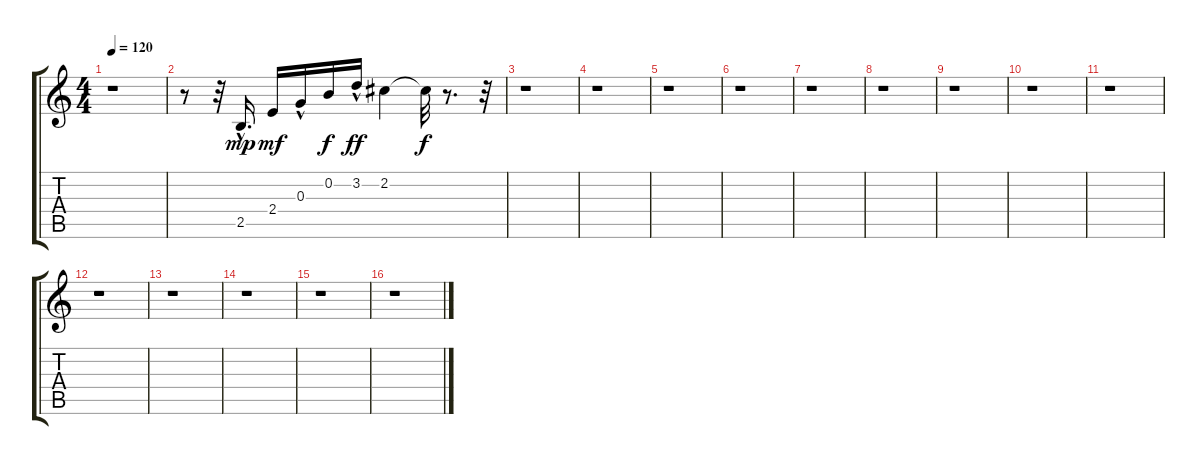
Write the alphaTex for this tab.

\track "" {instrument acousticguitarsteel}
\staff {score tabs}
\tuning (E4 B3 G3 D3 A2 E2) {hide}
\ts (4 4)
\tempo 120
\clef g2
\ks c
r.1{dy f} |
r.8 r.32 2.5{hac}.16{d dy mp} 2.4.16{dy mf} 0.3{hac}.16 0.2.16{dy f} 3.2{hac}.16{dy ff} 2.2.4 2.2{t}.32{dy f} r.8{d} r.32 |
r.1 |
r.1 |
r.1 |
r.1 |
r.1 |
r.1 |
r.1 |
r.1 |
r.1 |
r.1 |
r.1 |
r.1 |
r.1 |
r.1
